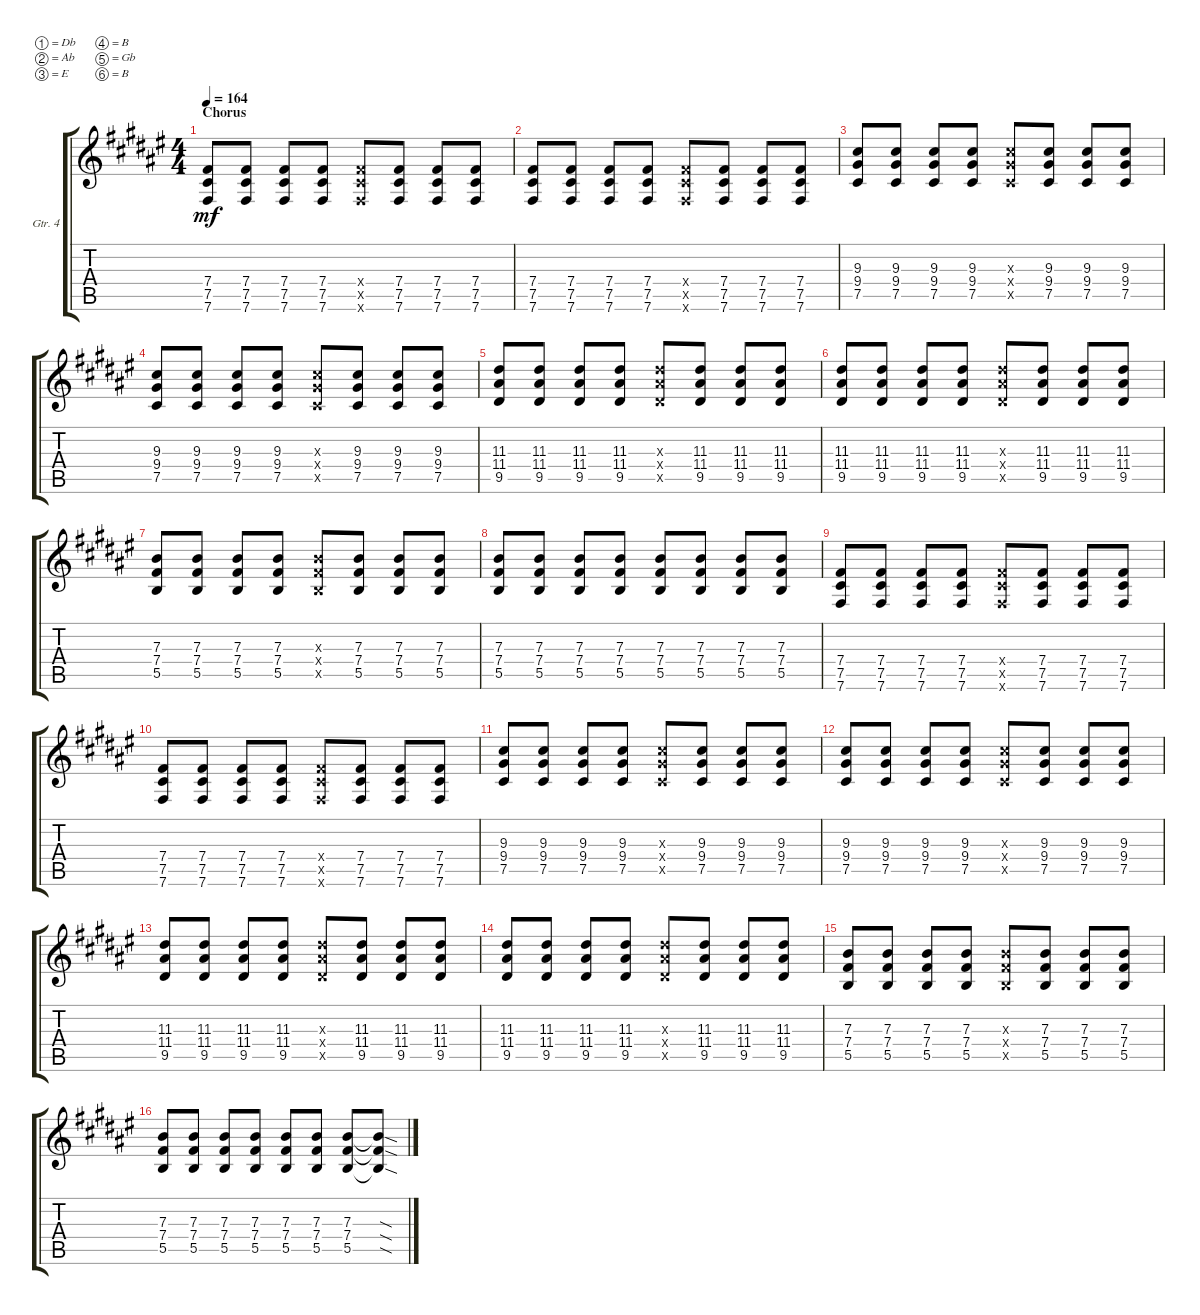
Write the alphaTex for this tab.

\defaultSystemsLayout 4
\bracketExtendMode groupsimilarinstruments
\firstSystemTrackNameOrientation horizontal
\otherSystemsTrackNameOrientation horizontal
\track ("Guitar 4" "Gtr. 4") {instrument distortionguitar}
\staff {score tabs}
\tuning (Db4 Ab3 E3 B2 Gb2 B1)
\ts (4 4)
\section ("" "Chorus")
\tempo 164
\clef g2
\scale
0.333333
\ks f#
(7.6 7.5 7.4).8{dy mf} (7.6 7.5 7.4).8 (7.6 7.5 7.4).8 (7.6 7.5 7.4).8 (7.6{x} 7.5{x} 7.4{x}).8 (7.6 7.5 7.4).8 (7.6 7.5 7.4).8 (7.6 7.5 7.4).8 |
\scale
0.333333 (7.6 7.5 7.4).8 (7.6 7.5 7.4).8 (7.6 7.5 7.4).8 (7.6 7.5 7.4).8 (7.6{x} 7.5{x} 7.4{x}).8 (7.6 7.5 7.4).8 (7.6 7.5 7.4).8 (7.6 7.5 7.4).8 |
\scale
0.333333 (7.5 9.4 9.3).8 (7.5 9.4 9.3).8 (7.5 9.4 9.3).8 (7.5 9.4 9.3).8 (7.5{x} 9.4{x} 9.3{x}).8 (7.5 9.4 9.3).8 (7.5 9.4 9.3).8 (7.5 9.4 9.3).8 |
\scale
0.333333 (7.5 9.4 9.3).8 (7.5 9.4 9.3).8 (7.5 9.4 9.3).8 (7.5 9.4 9.3).8 (7.5{x} 9.4{x} 9.3{x}).8 (7.5 9.4 9.3).8 (7.5 9.4 9.3).8 (7.5 9.4 9.3).8 |
\scale
0.333333 (9.5 11.4 11.3).8 (9.5 11.4 11.3).8 (9.5 11.4 11.3).8 (9.5 11.4 11.3).8 (9.5{x} 11.4{x} 11.3{x}).8 (9.5 11.4 11.3).8 (9.5 11.4 11.3).8 (9.5 11.4 11.3).8 |
\scale
0.333333 (9.5 11.4 11.3).8 (9.5 11.4 11.3).8 (9.5 11.4 11.3).8 (9.5 11.4 11.3).8 (9.5{x} 11.4{x} 11.3{x}).8 (9.5 11.4 11.3).8 (9.5 11.4 11.3).8 (9.5 11.4 11.3).8 |
\scale
0.333333 (5.5 7.4 7.3).8 (5.5 7.4 7.3).8 (5.5 7.4 7.3).8 (5.5 7.4 7.3).8 (5.5{x} 7.4{x} 7.3{x}).8 (5.5 7.4 7.3).8 (5.5 7.4 7.3).8 (5.5 7.4 7.3).8 |
\scale
0.333333 (5.5 7.4 7.3).8 (5.5 7.4 7.3).8 (5.5 7.4 7.3).8 (5.5 7.4 7.3).8 (5.5 7.4 7.3).8 (5.5 7.4 7.3).8 (5.5 7.4 7.3).8 (5.5 7.4 7.3).8 |
\scale
0.333333 (7.6 7.5 7.4).8 (7.6 7.5 7.4).8 (7.6 7.5 7.4).8 (7.6 7.5 7.4).8 (7.6{x} 7.5{x} 7.4{x}).8 (7.6 7.5 7.4).8 (7.6 7.5 7.4).8 (7.6 7.5 7.4).8 |
\scale
0.333333 (7.6 7.5 7.4).8 (7.6 7.5 7.4).8 (7.6 7.5 7.4).8 (7.6 7.5 7.4).8 (7.6{x} 7.5{x} 7.4{x}).8 (7.6 7.5 7.4).8 (7.6 7.5 7.4).8 (7.6 7.5 7.4).8 |
\scale
0.333333 (7.5 9.4 9.3).8 (7.5 9.4 9.3).8 (7.5 9.4 9.3).8 (7.5 9.4 9.3).8 (7.5{x} 9.4{x} 9.3{x}).8 (7.5 9.4 9.3).8 (7.5 9.4 9.3).8 (7.5 9.4 9.3).8 |
\scale
0.333333 (7.5 9.4 9.3).8 (7.5 9.4 9.3).8 (7.5 9.4 9.3).8 (7.5 9.4 9.3).8 (7.5{x} 9.4{x} 9.3{x}).8 (7.5 9.4 9.3).8 (7.5 9.4 9.3).8 (7.5 9.4 9.3).8 |
\scale
0.333333 (9.5 11.4 11.3).8 (9.5 11.4 11.3).8 (9.5 11.4 11.3).8 (9.5 11.4 11.3).8 (9.5{x} 11.4{x} 11.3{x}).8 (9.5 11.4 11.3).8 (9.5 11.4 11.3).8 (9.5 11.4 11.3).8 |
\scale
0.333333 (9.5 11.4 11.3).8 (9.5 11.4 11.3).8 (9.5 11.4 11.3).8 (9.5 11.4 11.3).8 (9.5{x} 11.4{x} 11.3{x}).8 (9.5 11.4 11.3).8 (9.5 11.4 11.3).8 (9.5 11.4 11.3).8 |
\scale
0.333333 (5.5 7.4 7.3).8 (5.5 7.4 7.3).8 (5.5 7.4 7.3).8 (5.5 7.4 7.3).8 (5.5{x} 7.4{x} 7.3{x}).8 (5.5 7.4 7.3).8 (5.5 7.4 7.3).8 (5.5 7.4 7.3).8 |
\scale
0.333333 (5.5 7.4 7.3).8 (5.5 7.4 7.3).8 (5.5 7.4 7.3).8 (5.5 7.4 7.3).8 (5.5 7.4 7.3).8 (5.5 7.4 7.3).8 (5.5 7.4 7.3).8 (5.5{sod t} 7.4{sod t} 7.3{sod t}).8
